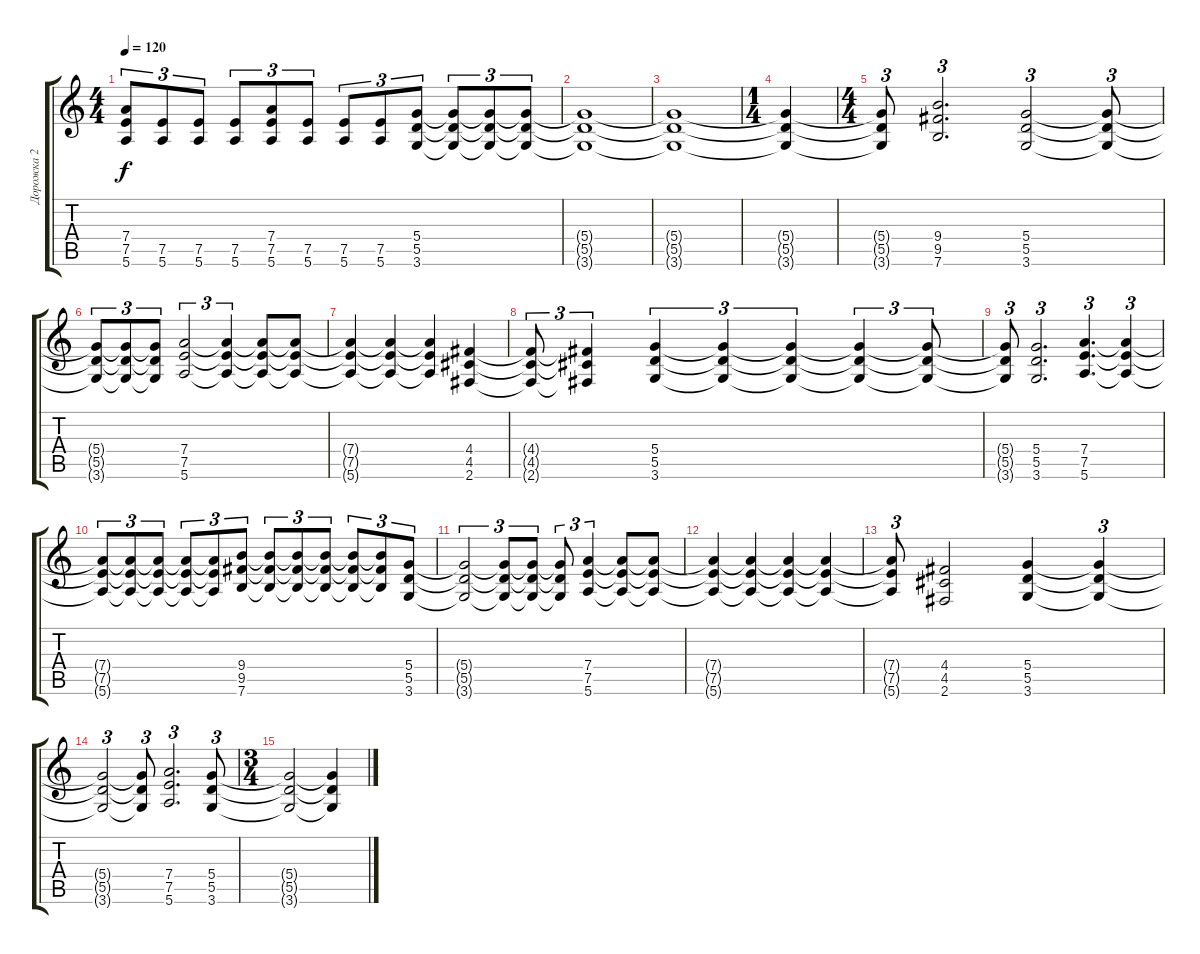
\track ("Дорожка 2" "Дорожка 2") {instrument electricguitarclean}
\staff {score tabs}
\tuning (E4 B3 G3 D3 A2 E2) {hide}
\ts (4 4)
\tempo 120
\clef g2
\ks c
(7.4{t} 7.5{t} 5.6{t}).8{tu (3 2) dy f} (7.5 5.6).8{tu (3 2)} (7.5 5.6).8{tu (3 2)} (7.5 5.6).8{tu (3 2)} (7.4 7.5 5.6).8{tu (3 2)} (7.5 5.6).8{tu (3 2)} (7.5 5.6).8{tu (3 2)} (7.5 5.6).8{tu (3 2)} (5.4 5.5 3.6).8{tu (3 2)} (5.4{t} 5.5{t} 3.6{t}).8{tu (3 2)} (5.4{t} 5.5{t} 3.6{t}).8{tu (3 2)} (5.4{t} 5.5{t} 3.6{t}).8{tu (3 2)} |
(5.4{t} 5.5{t} 3.6{t}).1 |
(5.4{t} 5.5{t} 3.6{t}).1 |
\ts (1 4)
(5.4{t} 5.5{t} 3.6{t}).4 |
\ts (4 4)
(5.4{t} 5.5{t} 3.6{t}).8{tu (3 2)} (9.4 9.5 7.6).2{d tu (3 2)} (5.4 5.5 3.6).2{tu (3 2)} (5.4{t} 5.5{t} 3.6{t}).8{tu (3 2)} |
(5.4{t} 5.5{t} 3.6{t}).8{tu (3 2)} (5.4{t} 5.5{t} 3.6{t}).8{tu (3 2)} (5.4{t} 5.5{t} 3.6{t}).8{tu (3 2)} (7.4 7.5 5.6).2{tu (3 2)} (7.4{t} 7.5{t} 5.6{t}).4{tu (3 2)} (7.4{t} 7.5{t} 5.6{t}).8 (7.4{t} 7.5{t} 5.6{t}).8 |
(7.4{t} 7.5{t} 5.6{t}).4 (7.4{t} 7.5{t} 5.6{t}).4 (7.4{t} 7.5{t} 5.6{t}).4 (4.4 4.5 2.6).4 |
(4.4{t} 4.5{t} 2.6{t}).8{tu (3 2)} (4.4{t} 4.5{t} 2.6{t}).4{tu (3 2)} (5.4 5.5 3.6).4{tu (3 2)} (5.4{t} 5.5{t} 3.6{t}).4{tu (3 2)} (5.4{t} 5.5{t} 3.6{t}).4{tu (3 2)} (5.4{t} 5.5{t} 3.6{t}).4{tu (3 2)} (5.4{t} 5.5{t} 3.6{t}).8{tu (3 2)} |
(5.4{t} 5.5{t} 3.6{t}).8{tu (3 2)} (5.4 5.5 3.6).2{d tu (3 2)} (7.4 7.5 5.6).4{d tu (3 2)} (7.4{t} 7.5{t} 5.6{t}).4{tu (3 2)} |
(7.4{t} 7.5{t} 5.6{t}).8{tu (3 2)} (7.4{t} 7.5{t} 5.6{t}).8{tu (3 2)} (7.4{t} 7.5{t} 5.6{t}).8{tu (3 2)} (7.4{t} 7.5{t} 5.6{t}).8{tu (3 2)} (7.4{t} 7.5{t} 5.6{t}).8{tu (3 2)} (9.4 9.5 7.6).8{tu (3 2)} (9.4{t} 9.5{t} 7.6{t}).8{tu (3 2)} (9.4{t} 9.5{t} 7.6{t}).8{tu (3 2)} (9.4{t} 9.5{t} 7.6{t}).8{tu (3 2)} (9.4{t} 9.5{t} 7.6{t}).8{tu (3 2)} (9.4{t} 9.5{t} 7.6{t}).8{tu (3 2)} (5.4 5.5 3.6).8{tu (3 2)} |
(5.4{t} 5.5{t} 3.6{t}).2{tu (3 2)} (5.4{t} 5.5{t} 3.6{t}).8{tu (3 2)} (5.4{t} 5.5{t} 3.6{t}).8{tu (3 2)} (5.4{t} 5.5{t} 3.6{t}).8{tu (3 2)} (7.4 7.5 5.6).4{tu (3 2)} (7.4{t} 7.5{t} 5.6{t}).8 (7.4{t} 7.5{t} 5.6{t}).8 |
(7.4{t} 7.5{t} 5.6{t}).4 (7.4{t} 7.5{t} 5.6{t}).4 (7.4{t} 7.5{t} 5.6{t}).4 (7.4{t} 7.5{t} 5.6{t}).4 |
(7.4{t} 7.5{t} 5.6{t}).8{tu (3 2)} (4.4 4.5 2.6).2 (5.4 5.5 3.6).4 (5.4{t} 5.5{t} 3.6{t}).4{tu (3 2)} |
(5.4{t} 5.5{t} 3.6{t}).2{tu (3 2)} (5.4{t} 5.5{t} 3.6{t}).8{tu (3 2)} (7.4 7.5 5.6).2{d tu (3 2)} (5.4 5.5 3.6).8{tu (3 2)} |
\ts (3 4)
(5.4{t} 5.5{t} 3.6{t}).2 (5.4{t} 5.5{t} 3.6{t}).4
